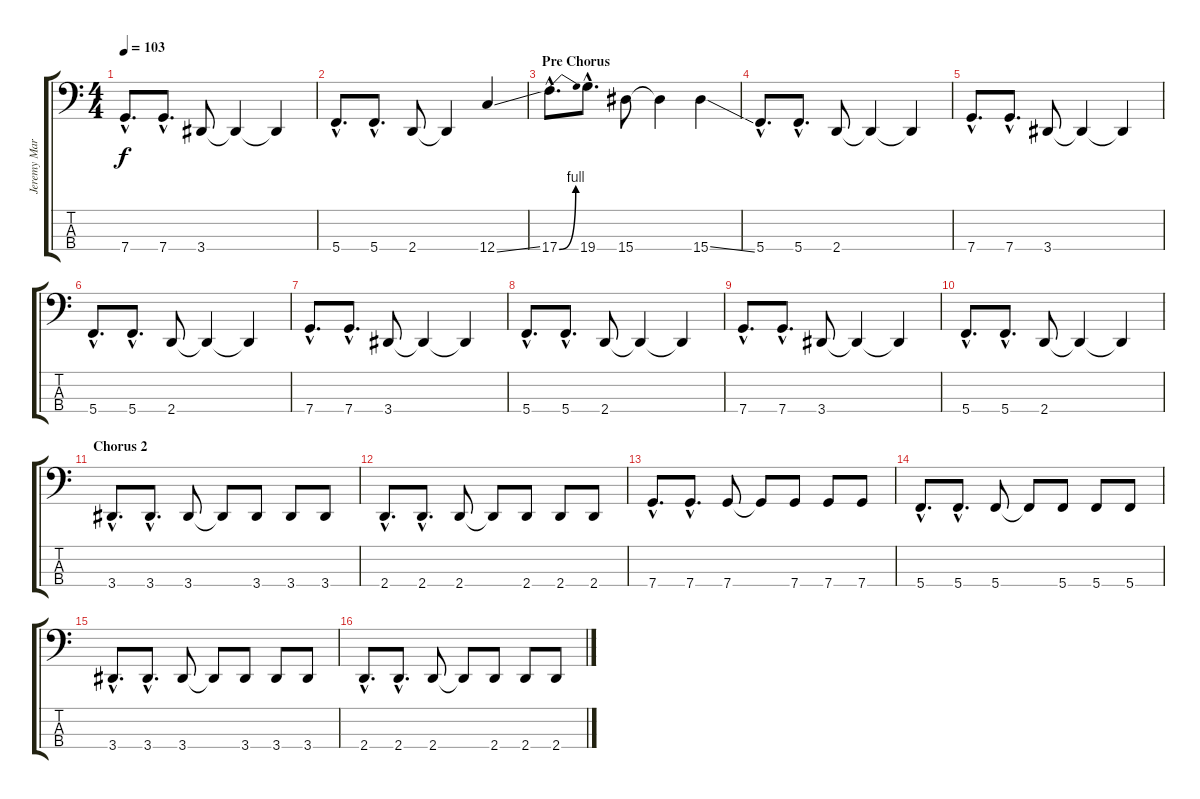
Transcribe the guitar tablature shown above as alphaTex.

\track ("Jeremy Marshall (Volume Effect)" "Jeremy Mar") {instrument electricbasspick}
\staff {score tabs}
\tuning (F2 C2 G1 C1) {hide}
\ts (4 4)
\tempo 103
\clef f4
\ks c
7.4{hac}.8{d dy f} 7.4{hac}.8{d} 3.4.8 3.4{t}.4 3.4{t}.4 |
5.4{hac}.8{d} 5.4{hac}.8{d} 2.4.8 2.4{t}.4 12.4{ss}.4 |
\section ("" "Pre Chorus")
17.4{be (bend 0 0 60 4) hac}.8{d} 19.4{hac}.8{d} 15.4.8 15.4{t}.4 15.4{ss}.4 |
5.4{hac}.8{d} 5.4{hac}.8{d} 2.4.8 2.4{t}.4 2.4{t}.4 |
7.4{hac}.8{d} 7.4{hac}.8{d} 3.4.8 3.4{t}.4 3.4{t}.4 |
5.4{hac}.8{d} 5.4{hac}.8{d} 2.4.8 2.4{t}.4 2.4{t}.4 |
7.4{hac}.8{d} 7.4{hac}.8{d} 3.4.8 3.4{t}.4 3.4{t}.4 |
5.4{hac}.8{d} 5.4{hac}.8{d} 2.4.8 2.4{t}.4 2.4{t}.4 |
7.4{hac}.8{d} 7.4{hac}.8{d} 3.4.8 3.4{t}.4 3.4{t}.4 |
5.4{hac}.8{d} 5.4{hac}.8{d} 2.4.8 2.4{t}.4 2.4{t}.4 |
\section ("" "Chorus 2")
3.4{hac}.8{d} 3.4{hac}.8{d} 3.4.8 3.4{t}.8 3.4.8 3.4.8 3.4.8 |
2.4{hac}.8{d} 2.4{hac}.8{d} 2.4.8 2.4{t}.8 2.4.8 2.4.8 2.4.8 |
7.4{hac}.8{d} 7.4{hac}.8{d} 7.4.8 7.4{t}.8 7.4.8 7.4.8 7.4.8 |
5.4{hac}.8{d} 5.4{hac}.8{d} 5.4.8 5.4{t}.8 5.4.8 5.4.8 5.4.8 |
3.4{hac}.8{d} 3.4{hac}.8{d} 3.4.8 3.4{t}.8 3.4.8 3.4.8 3.4.8 |
2.4{hac}.8{d} 2.4{hac}.8{d} 2.4.8 2.4{t}.8 2.4.8 2.4.8 2.4.8
